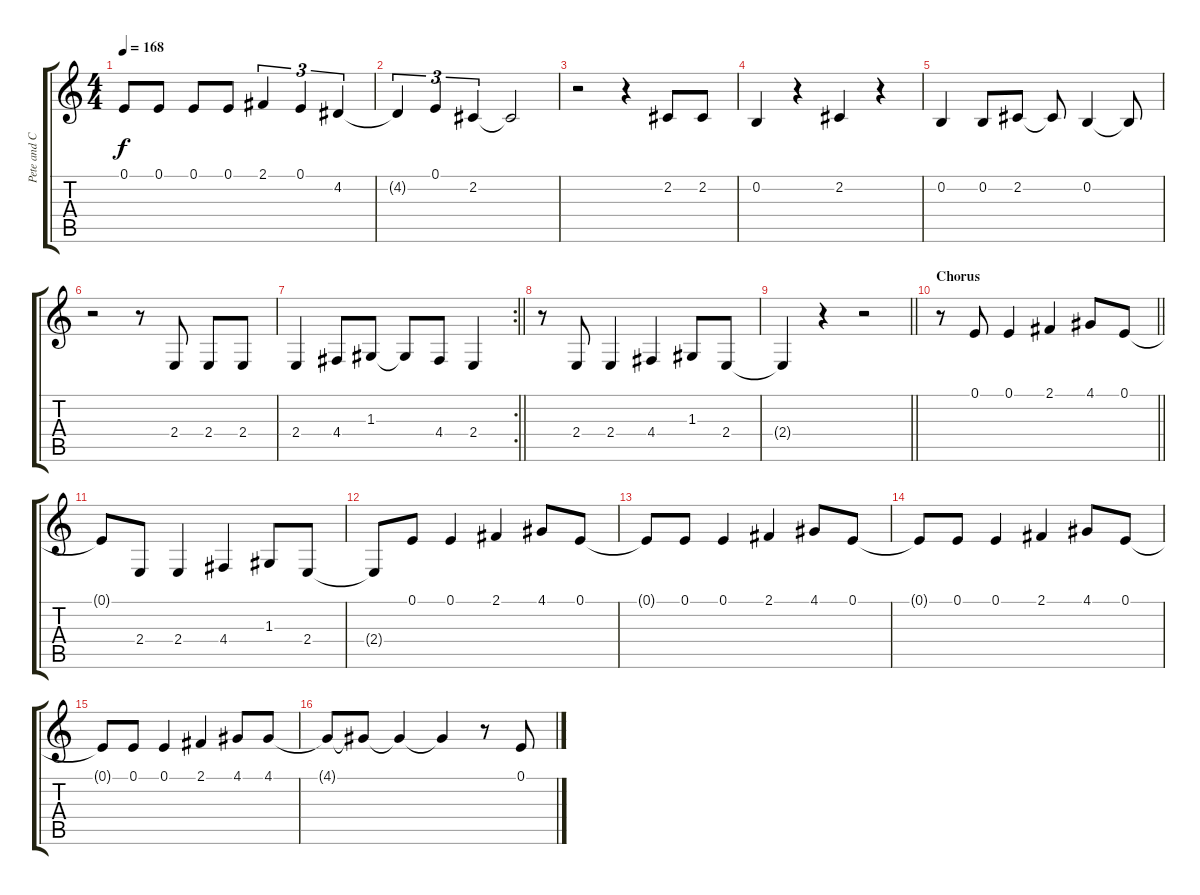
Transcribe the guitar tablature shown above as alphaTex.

\track ("Pete and Carl (Vocal)" "Pete and C") {mute instrument bassoon}
\staff {score tabs}
\tuning (E4 B3 G3 D3 A2 E2) {hide}
\ts (4 4)
\tempo 168
\clef g2
\ks c
0.1{t}.8{dy f} 0.1.8 0.1.8 0.1.8 2.1.4{tu (3 2)} 0.1.4{tu (3 2)} 4.2.4{tu (3 2)} |
4.2{t}.4{tu (3 2)} 0.1.4{tu (3 2)} 2.2.4{tu (3 2)} 2.2{t}.2 |
r.2 r.4 2.2.8 2.2.8 |
0.2.4 r.4 2.2.4 r.4 |
0.2.4 0.2.8 2.2.8 2.2{t}.8 0.2.4 0.2{t}.8 |
r.2 r.8 2.4.8 2.4.8 2.4.8 |
\rc 2
\barLineRight lightlight
2.4.4 4.4.8 1.3.8 1.3{t}.8 4.4.8 2.4.4 |
r.8 2.4.8 2.4.4 4.4.4 1.3.8 2.4.8 |
\barLineRight lightlight
2.4{t}.4 r.4 r.2 |
\section ("" "Chorus")
\barLineRight lightlight
r.8 0.1.8 0.1.4 2.1.4 4.1.8 0.1.8 |
0.1{t}.8 2.4.8 2.4.4 4.4.4 1.3.8 2.4.8 |
2.4{t}.8 0.1.8 0.1.4 2.1.4 4.1.8 0.1.8 |
0.1{t}.8 0.1.8 0.1.4 2.1.4 4.1.8 0.1.8 |
0.1{t}.8 0.1.8 0.1.4 2.1.4 4.1.8 0.1.8 |
0.1{t}.8 0.1.8 0.1.4 2.1.4 4.1.8 4.1.8 |
4.1{t}.8 4.1{t}.8 4.1{t}.4 4.1{t}.4 r.8 0.1.8
